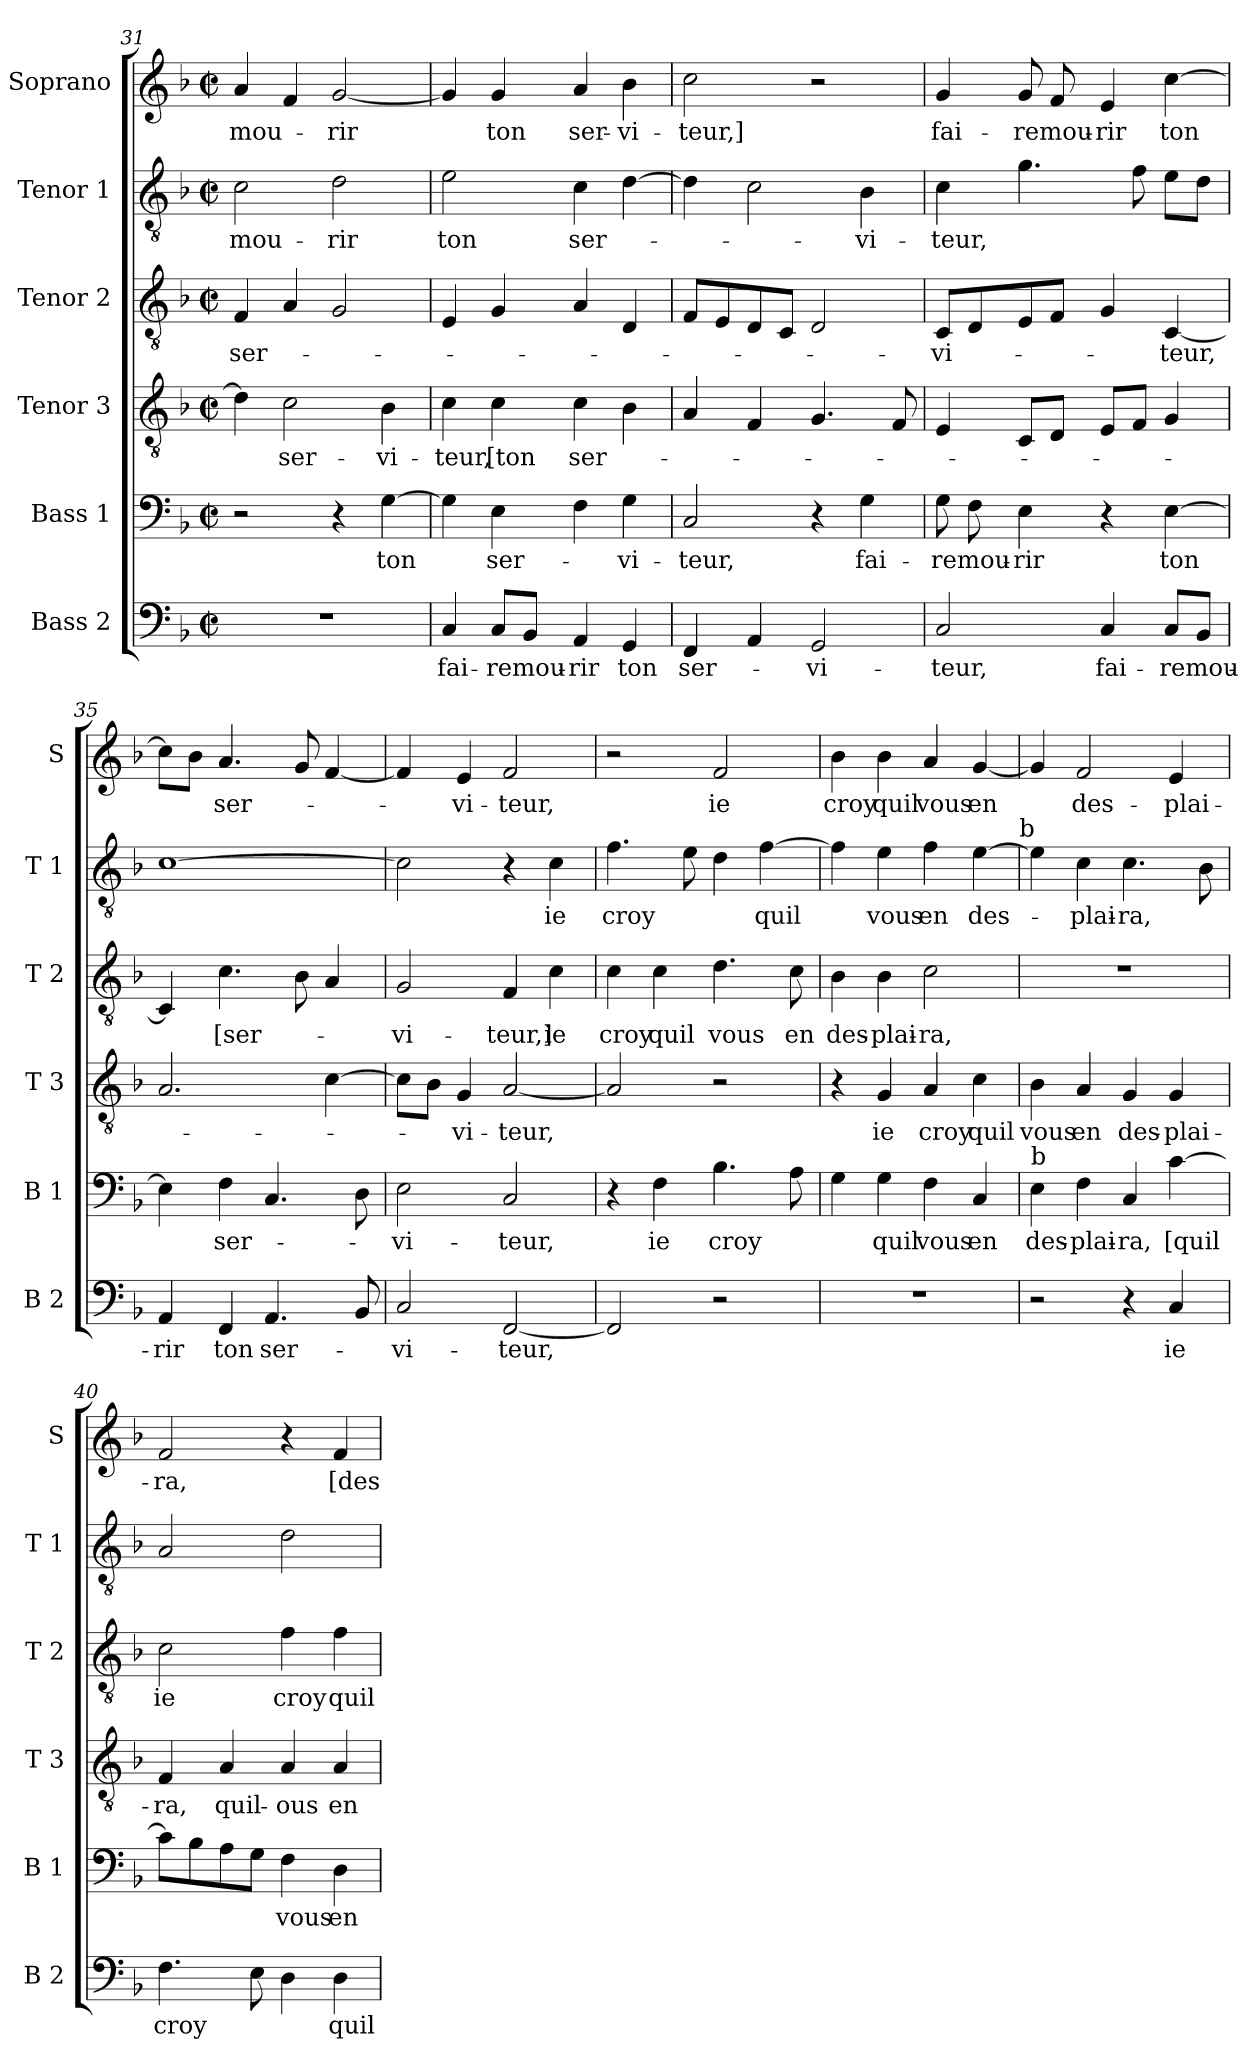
**kern	**text	**kern	**text	**kern	**text	**kern	**text	**kern	**text	**kern	**text
*part6	*part6	*part5	*part5	*part4	*part4	*part3	*part3	*part2	*part2	*part1	*part1
*staff6	*staff6	*staff5	*staff5	*staff4	*staff4	*staff3	*staff3	*staff2	*staff2	*staff1	*staff1
*I"Bass 2	*	*I"Bass 1	*	*I"Tenor 3	*	*I"Tenor 2	*	*I"Tenor 1	*	*I"Soprano	*
*I'B 2	*	*I'B 1	*	*I'T 3	*	*I'T 2	*	*I'T 1	*	*I'S	*
*clefF4	*	*clefF4	*	*clefGv2	*	*clefGv2	*	*clefGv2	*	*clefG2	*
*k[b-]	*	*k[b-]	*	*k[b-]	*	*k[b-]	*	*k[b-]	*	*k[b-]	*
*F:	*	*F:	*	*F:	*	*F:	*	*F:	*	*F:	*
*M2/2	*	*M2/2	*	*M2/2	*	*M2/2	*	*M2/2	*	*M2/2	*
*met(c|)	*	*met(c|)	*	*met(c|)	*	*met(c|)	*	*met(c|)	*	*met(c|)	*
=31	=31	=31	=31	=31	=31	=31	=31	=31	=31	=31	=31
1r	.	2r	.	4d\]	.	4F/	ser-	2c\	mou-	4a/	mou-
.	.	.	.	2c\	ser-	4A/	.	.	.	4f/	.
.	.	4r	.	.	.	2G/	.	2d\	-rir	[2g/	-rir
.	.	[4G\	ton	4B-\	-vi-	.	.	.	.	.	.
=32	=32	=32	=32	=32	=32	=32	=32	=32	=32	=32	=32
4C/	fai-	4G\]	.	4c\	-teur,	4E/	.	2e\	ton	4g/]	.
8C/L	-re	4E\	ser-	4c\	[ton	4G/	.	.	.	4g/	ton
8BB-/J	mou-	.	.	.	.	.	.	.	.	.	.
4AA/	-rir	4F\	.	4c\	ser-	4A/	.	4c\	ser-	4a/	ser-
4GG/	ton	4G\	-vi-	4B-\	.	4D/	.	[4d\	.	4b-\	-vi-
=33	=33	=33	=33	=33	=33	=33	=33	=33	=33	=33	=33
4FF/	ser-	2C/	-teur,	4A/	.	8F/L	.	4d\]	.	2cc\	-teur,]
.	.	.	.	.	.	8E/	.	.	.	.	.
4AA/	.	.	.	4F/	.	8D/	.	2c\	.	.	.
.	.	.	.	.	.	8C/J	.	.	.	.	.
2GG/	-vi-	4r	.	4.G/	.	2D/	.	.	.	2r	.
.	.	4G\	fai-	.	.	.	.	4B-\	-vi-	.	.
.	.	.	.	8F/	.	.	.	.	.	.	.
=34	=34	=34	=34	=34	=34	=34	=34	=34	=34	=34	=34
2C/	-teur,	8G\	-re	4E/	.	8C/L	-vi-	4c\	-teur,	4g/	fai-
.	.	8F\	mou-	.	.	8D/	.	.	.	.	.
.	.	4E\	-rir	8C/L	.	8E/	.	4.g\	.	8g/	-re
.	.	.	.	8D/J	.	8F/J	.	.	.	8f/	mou-
4C/	fai-	4r	.	8E/L	.	4G/	.	.	.	4e/	-rir
.	.	.	.	8F/J	.	.	.	8f\	.	.	.
8C/L	-re	[4E\	ton	4G/	.	[4C/	-teur,	8e\L	.	[4cc\	ton
8BB-/J	mou-	.	.	.	.	.	.	8d\J	.	.	.
=35	=35	=35	=35	=35	=35	=35	=35	=35	=35	=35	=35
4AA/	-rir	4E\]	.	2.A/	.	4C/]	.	[1c	.	8cc\L]	.
.	.	.	.	.	.	.	.	.	.	8b-\J	.
4FF/	ton	4F\	ser-	.	.	4.c\	[ser-	.	.	4.a/	ser-
4.AA/	ser-	4.C/	.	.	.	.	.	.	.	.	.
.	.	.	.	.	.	8B-\	.	.	.	8g/	.
.	.	.	.	[4c\	.	4A/	.	.	.	[4f/	.
8BB-/	.	8D\	.	.	.	.	.	.	.	.	.
!!LO:PB:g=z
=36	=36	=36	=36	=36	=36	=36	=36	=36	=36	=36	=36
2C/	-vi-	2E\	-vi-	8c\L]	.	2G/	-vi-	2c\]	.	4f/]	.
.	.	.	.	8B-\J	.	.	.	.	.	.	.
.	.	.	.	4G/	-vi-	.	.	.	.	4e/	-vi-
[2FF/	-teur,	2C/	-teur,	[2A/	-teur,	4F/	-teur,]	4r	.	2f/	-teur,
.	.	.	.	.	.	4c\	ie	4c\	ie	.	.
=37	=37	=37	=37	=37	=37	=37	=37	=37	=37	=37	=37
2FF/]	.	4r	.	2A/]	.	4c\	croy	4.f\	croy	2r	.
.	.	4F\	ie	.	.	4c\	quil	.	.	.	.
.	.	.	.	.	.	.	.	8e\	.	.	.
2r	.	4.B-\	croy	2r	.	4.d\	vous	4d\	.	2f/	ie
.	.	.	.	.	.	.	.	[4f\	quil	.	.
.	.	8A\	.	.	.	8c\	en	.	.	.	.
=38	=38	=38	=38	=38	=38	=38	=38	=38	=38	=38	=38
1r	.	4G\	.	4r	.	4B-\	des-	4f\]	.	4b-\	croy
.	.	4G\	quil	4G/	ie	4B-\	-plai-	4e\	vous	4b-\	quil
.	.	4F\	vous	4A/	croy	2c\	-ra,	4f\	en	4a/	vous
.	.	4C/	en	4c\	quil	.	.	[4e\	des-	[4g/	en
!	!	!	!	!	!	!	!	!LO:TX:a:t=b	!	!	!
=39	=39	=39	=39	=39	=39	=39	=39	=39	=39	=39	=39
!	!	!LO:TX:a:t=b	!	!	!	!	!	!	!	!	!
2r	.	4E\	des-	4B-\	vous	1r	.	4e\]	.	4g/]	.
.	.	4F\	-plai-	4A/	en	.	.	4c\	-plai-	2f/	des-
4r	.	4C/	-ra,	4G/	des-	.	.	4.c\	-ra,	.	.
4C/	ie	[4c\	[quil	4G/	-plai-	.	.	.	.	4e/	-plai-
.	.	.	.	.	.	.	.	8B-\	.	.	.
=40	=40	=40	=40	=40	=40	=40	=40	=40	=40	=40	=40
4.F\	croy	8c\L]	.	4F/	-ra,	2c\	ie	2A/	.	2f/	-ra,
.	.	8B-\	.	.	.	.	.	.	.	.	.
.	.	8A\	.	4A/	quil-	.	.	.	.	.	.
8E\	.	8G\J	.	.	.	.	.	.	.	.	.
4D\	.	4F\	vous	4A/	-ous	4f\	croy	2d\	.	4r	.
4D\	quil	4D\	en	4A/	en	4f\	quil	.	.	4f/	[des-
=	=	=	=	=	=	=	=	=	=	=	=
*-	*-	*-	*-	*-	*-	*-	*-	*-	*-	*-	*-
